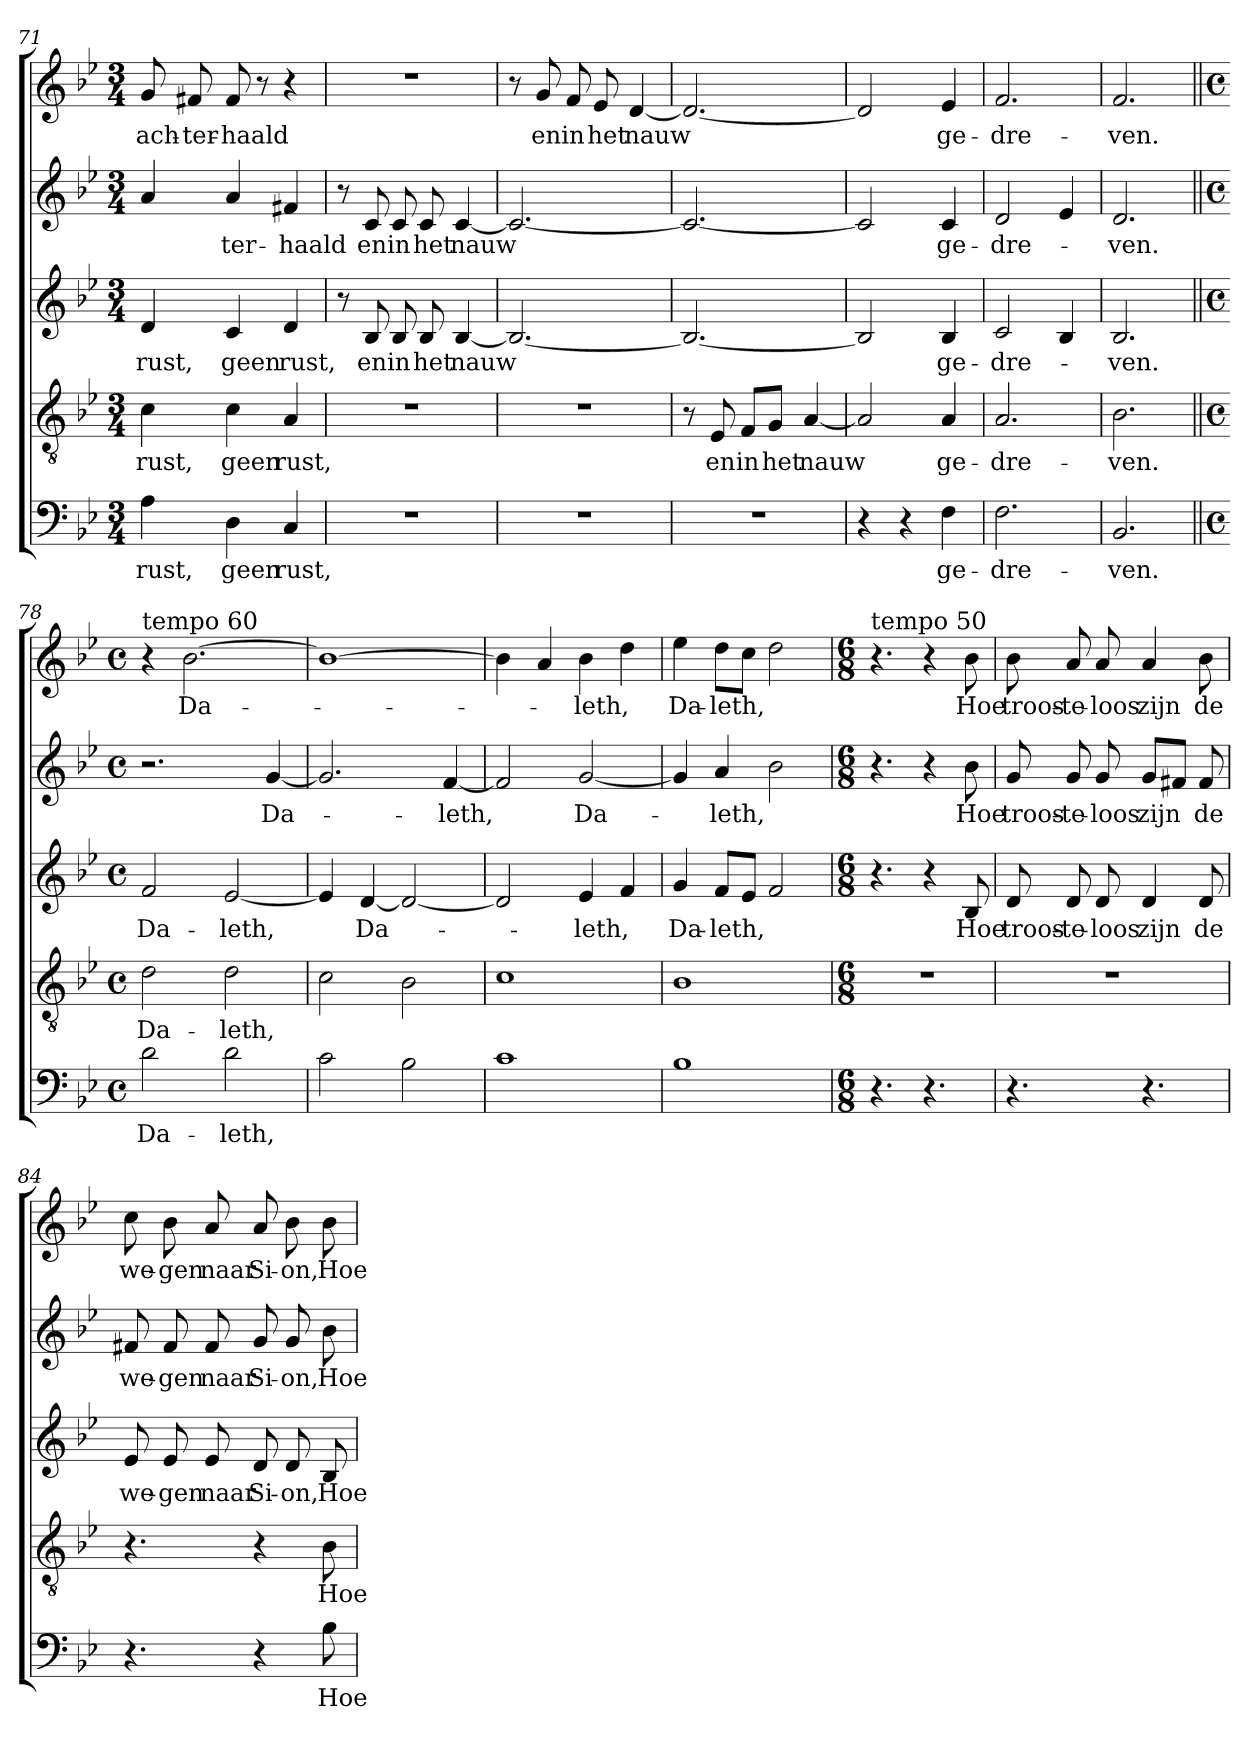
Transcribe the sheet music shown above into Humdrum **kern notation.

**kern	**text	**kern	**text	**kern	**text	**kern	**text	**kern	**text
*part5	*part5	*part4	*part4	*part3	*part3	*part2	*part2	*part1	*part1
*staff5	*staff5	*staff4	*staff4	*staff3	*staff3	*staff2	*staff2	*staff1	*staff1
*clefF4	*	*clefGv2	*	*clefG2	*	*clefG2	*	*clefG2	*
*k[b-e-]	*	*k[b-e-]	*	*k[b-e-]	*	*k[b-e-]	*	*k[b-e-]	*
*B-:	*	*B-:	*	*B-:	*	*B-:	*	*B-:	*
*M3/4	*	*M3/4	*	*M3/4	*	*M3/4	*	*M3/4	*
=71	=71	=71	=71	=71	=71	=71	=71	=71	=71
4A\	rust,	4c\	rust,	4d/	rust,	4a/	.	8g/	ach-
.	.	.	.	.	.	.	.	8f#X/	-ter-
4D\	geen	4c\	geen	4c/	geen	4a/	-ter-	8f#/	-haald
.	.	.	.	.	.	.	.	8r	.
4C/	rust,	4A/	rust,	4d/	rust,	4f#X/	-haald	4r	.
=72	=72	=72	=72	=72	=72	=72	=72	=72	=72
2.r	.	2.r	.	8r	.	8r	.	2.r	.
.	.	.	.	8B-/	en	8c/	en	.	.
.	.	.	.	8B-/	in	8c/	in	.	.
.	.	.	.	8B-/	het	8c/	het	.	.
.	.	.	.	[4B-/	nauw	[4c/	nauw	.	.
=73	=73	=73	=73	=73	=73	=73	=73	=73	=73
2.r	.	2.r	.	2.B-/_	.	2.c/_	.	8r	.
.	.	.	.	.	.	.	.	8g/	en
.	.	.	.	.	.	.	.	8f/	in
.	.	.	.	.	.	.	.	8e-/	het
.	.	.	.	.	.	.	.	[4d/	nauw
!!LO:PB:g=z
=74	=74	=74	=74	=74	=74	=74	=74	=74	=74
2.r	.	8r	.	2.B-/_	.	2.c/_	.	2.d/_	.
.	.	8E-/	en	.	.	.	.	.	.
.	.	8F/L	in	.	.	.	.	.	.
.	.	8G/J	het	.	.	.	.	.	.
.	.	[4A/	nauw	.	.	.	.	.	.
=75	=75	=75	=75	=75	=75	=75	=75	=75	=75
4r	.	2A/]	.	2B-/]	.	2c/]	.	2d/]	.
4r	.	.	.	.	.	.	.	.	.
4F\	ge-	4A/	ge-	4B-/	ge-	4c/	ge-	4e-/	ge-
=76	=76	=76	=76	=76	=76	=76	=76	=76	=76
2.F\	-dre-	2.A/	-dre-	2c/	-dre-	2d/	-dre-	2.f/	-dre-
.	.	.	.	4B-/	.	4e-/	.	.	.
=77	=77	=77	=77	=77	=77	=77	=77	=77	=77
2.BB-/	-ven.	2.B-\	-ven.	2.B-/	-ven.	2.d/	-ven.	2.f/	-ven.
=78||	=78||	=78||	=78||	=78||	=78||	=78||	=78||	=78||	=78||
*M4/4	*	*M4/4	*	*M4/4	*	*M4/4	*	*M4/4	*
*met(c)	*	*met(c)	*	*met(c)	*	*met(c)	*	*met(c)	*
!	!	!	!	!	!	!	!	!LO:TX:a:t=tempo 60	!
2d\	Da-	2d\	Da-	2f/	Da-	2.r	.	4r	.
.	.	.	.	.	.	.	.	[2.b-\	Da-
2d\	-leth,	2d\	-leth,	[2e-/	-leth,	.	.	.	.
.	.	.	.	.	.	[4g/	Da-	.	.
=79	=79	=79	=79	=79	=79	=79	=79	=79	=79
2c\	.	2c\	.	4e-/]	.	2.g/]	.	1b-_	.
.	.	.	.	[4d/	Da-	.	.	.	.
2B-\	.	2B-\	.	2d/_	.	.	.	.	.
.	.	.	.	.	.	[4f/	-leth,	.	.
!!LO:LB:g=z
=80	=80	=80	=80	=80	=80	=80	=80	=80	=80
1c	.	1c	.	2d/]	.	2f/]	.	4b-\]	.
.	.	.	.	.	.	.	.	4a/	.
.	.	.	.	4e-/	-leth,	[2g/	Da-	4b-\	-leth,
.	.	.	.	4f/	.	.	.	4dd\	.
=81	=81	=81	=81	=81	=81	=81	=81	=81	=81
1B-	.	1B-	.	4g/	Da-	4g/]	.	4ee-\	Da-
.	.	.	.	8f/L	-leth,	4a/	-leth,	8dd\L	-leth,
.	.	.	.	8e-/J	.	.	.	8cc\J	.
.	.	.	.	2f/	.	2b-\	.	2dd\	.
=82	=82	=82	=82	=82	=82	=82	=82	=82	=82
*M6/8	*	*M6/8	*	*M6/8	*	*M6/8	*	*M6/8	*
!	!	!	!	!	!	!	!	!LO:TX:a:t=tempo 50	!
4.r	.	2.r	.	4.r	.	4.r	.	4.r	.
4.r	.	.	.	4r	.	4r	.	4r	.
.	.	.	.	8B-/	Hoe	8b-\	Hoe	8b-\	Hoe
=83	=83	=83	=83	=83	=83	=83	=83	=83	=83
4.r	.	2.r	.	8d/	troos-	8g/	troos-	8b-\	troos-
.	.	.	.	8d/	-te-	8g/	-te-	8a/	-te-
.	.	.	.	8d/	-loos	8g/	-loos	8a/	-loos
4.r	.	.	.	4d/	zijn	8g/L	zijn	4a/	zijn
.	.	.	.	.	.	8f#X/J	.	.	.
.	.	.	.	8d/	de	8f#/	de	8b-\	de
=84	=84	=84	=84	=84	=84	=84	=84	=84	=84
4.r	.	4.r	.	8e-/	we-	8f#X/	we-	8cc\	we-
.	.	.	.	8e-/	-gen	8f#/	-gen	8b-\	-gen
.	.	.	.	8e-/	naar	8f#/	naar	8a/	naar
4r	.	4r	.	8d/	Si-	8g/	Si-	8a/	Si-
.	.	.	.	8d/	-on,	8g/	-on,	8b-\	-on,
8B-\	Hoe	8B-\	Hoe	8B-/	Hoe	8b-\	Hoe	8b-\	Hoe
=	=	=	=	=	=	=	=	=	=
*-	*-	*-	*-	*-	*-	*-	*-	*-	*-
